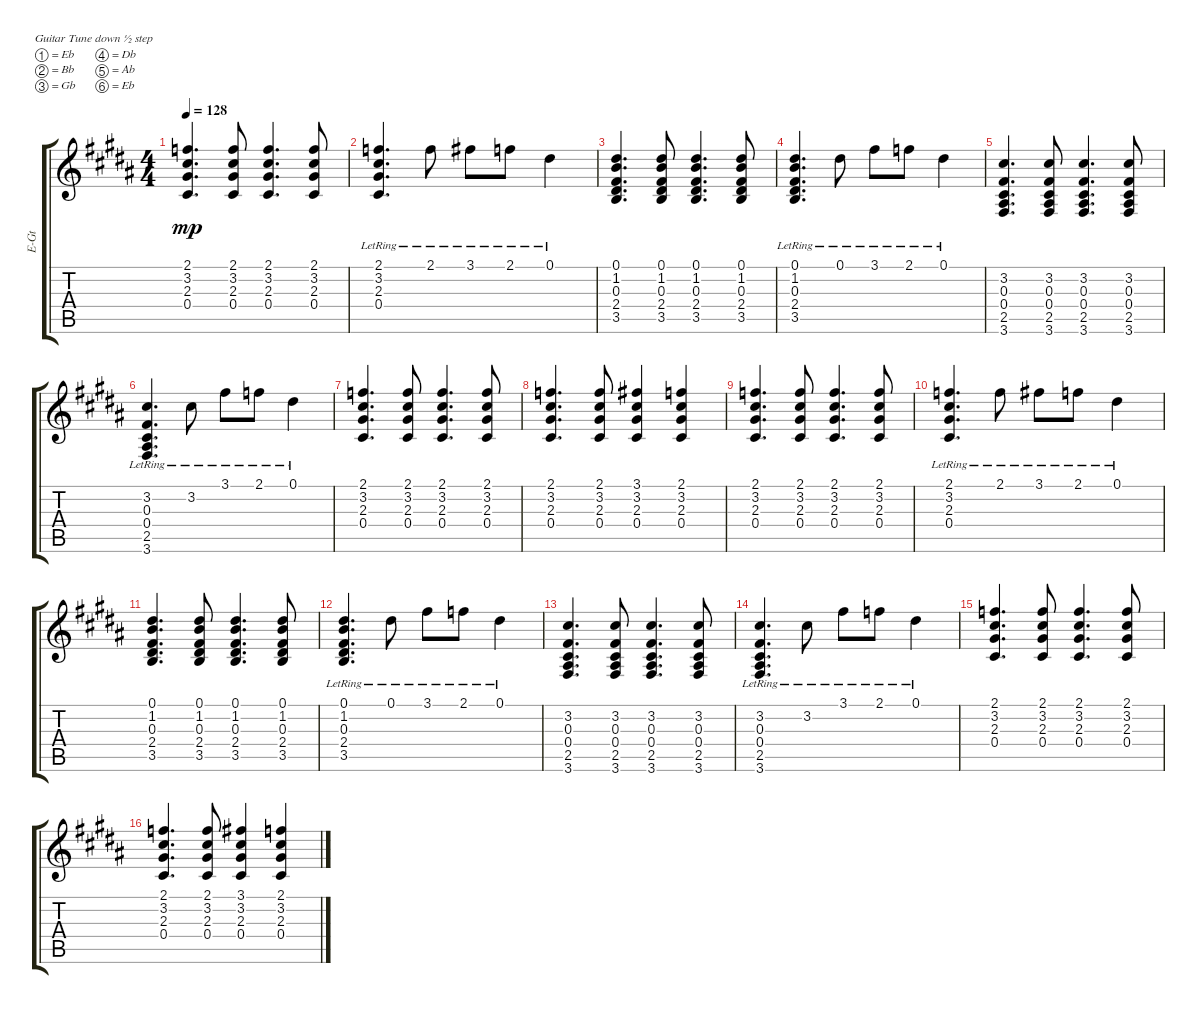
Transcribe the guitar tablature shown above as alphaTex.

\bracketExtendMode groupsimilarinstruments
\otherSystemsTrackNameOrientation horizontal
\track ("Guitar 3 (Slash)" "E-Gt") {defaultSystemsLayout 4 instrument electricguitarjazz}
\staff {score tabs}
\tuning (Eb4 Bb3 Gb3 Db3 Ab2 Eb2)
\ts (4 4)
\tempo 128
\clef g2
\ks b
(2.1{acc b} 3.2{acc forcenatural} 2.3{acc forcenatural} 0.4{acc forcenatural}).4{d dy mp} (2.1{acc b} 3.2{acc forcenatural} 2.3{acc forcenatural} 0.4{acc forcenatural}).8 (2.1{acc b} 3.2{acc forcenatural} 2.3{acc forcenatural} 0.4{acc forcenatural}).4{d} (2.1{acc b} 3.2{acc forcenatural} 2.3{acc forcenatural} 0.4{acc forcenatural}).8 |
(2.1{lr acc b} 3.2{lr acc forcenatural} 2.3{lr acc forcenatural} 0.4{lr acc forcenatural}).4{d} 2.1{lr acc b}.8 3.1{lr acc forcenatural}.8 2.1{lr acc b}.8 0.1{lr acc forcenatural}.4 |
(0.1{acc forcenatural} 1.2{acc forcenatural} 0.3{acc forcenatural} 2.4{acc forcenatural} 3.5{acc forcenatural}).4{d} (0.1{acc forcenatural} 1.2{acc forcenatural} 0.3{acc forcenatural} 2.4{acc forcenatural} 3.5{acc forcenatural}).8 (0.1{acc forcenatural} 1.2{acc forcenatural} 0.3{acc forcenatural} 2.4{acc forcenatural} 3.5{acc forcenatural}).4{d} (0.1{acc forcenatural} 1.2{acc forcenatural} 0.3{acc forcenatural} 2.4{acc forcenatural} 3.5{acc forcenatural}).8 |
(0.1{lr acc forcenatural} 1.2{lr acc forcenatural} 0.3{lr acc forcenatural} 2.4{lr acc forcenatural} 3.5{lr acc forcenatural}).4{d} 0.1{lr acc forcenatural}.8 3.1{lr acc forcenatural}.8 2.1{lr acc b}.8 0.1{lr acc forcenatural}.4 |
(3.2{acc forcenatural} 0.3{acc forcenatural} 0.4{acc forcenatural} 2.5{acc forcenatural} 3.6{acc forcenatural}).4{d} (3.2{acc forcenatural} 0.3{acc forcenatural} 0.4{acc forcenatural} 2.5{acc forcenatural} 3.6{acc forcenatural}).8 (3.2{acc forcenatural} 0.3{acc forcenatural} 0.4{acc forcenatural} 2.5{acc forcenatural} 3.6{acc forcenatural}).4{d} (3.2{acc forcenatural} 0.3{acc forcenatural} 0.4{acc forcenatural} 2.5{acc forcenatural} 3.6{acc forcenatural}).8 |
(3.2{lr acc forcenatural} 0.3{lr acc forcenatural} 0.4{lr acc forcenatural} 2.5{lr acc forcenatural} 3.6{lr acc forcenatural}).4{d} 3.2{lr acc forcenatural}.8 3.1{lr acc forcenatural}.8 2.1{lr acc b}.8 0.1{lr acc forcenatural}.4 |
(2.1{acc b} 3.2{acc forcenatural} 2.3{acc forcenatural} 0.4{acc forcenatural}).4{d} (2.1{acc b} 3.2{acc forcenatural} 2.3{acc forcenatural} 0.4{acc forcenatural}).8 (2.1{acc b} 3.2{acc forcenatural} 2.3{acc forcenatural} 0.4{acc forcenatural}).4{d} (2.1{acc b} 3.2{acc forcenatural} 2.3{acc forcenatural} 0.4{acc forcenatural}).8 |
(2.1{acc b} 3.2{acc forcenatural} 2.3{acc forcenatural} 0.4{acc forcenatural}).4{d} (2.1{acc b} 3.2{acc forcenatural} 2.3{acc forcenatural} 0.4{acc forcenatural}).8 (3.1{acc forcenatural} 3.2{acc forcenatural} 2.3{acc forcenatural} 0.4{acc forcenatural}).4 (2.1{acc b} 3.2{acc forcenatural} 2.3{acc forcenatural} 0.4{acc forcenatural}).4 |
(2.1{acc b} 3.2{acc forcenatural} 2.3{acc forcenatural} 0.4{acc forcenatural}).4{d} (2.1{acc b} 3.2{acc forcenatural} 2.3{acc forcenatural} 0.4{acc forcenatural}).8 (2.1{acc b} 3.2{acc forcenatural} 2.3{acc forcenatural} 0.4{acc forcenatural}).4{d} (2.1{acc b} 3.2{acc forcenatural} 2.3{acc forcenatural} 0.4{acc forcenatural}).8 |
(2.1{lr acc b} 3.2{lr acc forcenatural} 2.3{lr acc forcenatural} 0.4{lr acc forcenatural}).4{d} 2.1{lr acc b}.8 3.1{lr acc forcenatural}.8 2.1{lr acc b}.8 0.1{lr acc forcenatural}.4 |
(0.1{acc forcenatural} 1.2{acc forcenatural} 0.3{acc forcenatural} 2.4{acc forcenatural} 3.5{acc forcenatural}).4{d} (0.1{acc forcenatural} 1.2{acc forcenatural} 0.3{acc forcenatural} 2.4{acc forcenatural} 3.5{acc forcenatural}).8 (0.1{acc forcenatural} 1.2{acc forcenatural} 0.3{acc forcenatural} 2.4{acc forcenatural} 3.5{acc forcenatural}).4{d} (0.1{acc forcenatural} 1.2{acc forcenatural} 0.3{acc forcenatural} 2.4{acc forcenatural} 3.5{acc forcenatural}).8 |
(0.1{lr acc forcenatural} 1.2{lr acc forcenatural} 0.3{lr acc forcenatural} 2.4{lr acc forcenatural} 3.5{lr acc forcenatural}).4{d} 0.1{lr acc forcenatural}.8 3.1{lr acc forcenatural}.8 2.1{lr acc b}.8 0.1{lr acc forcenatural}.4 |
(3.2{acc forcenatural} 0.3{acc forcenatural} 0.4{acc forcenatural} 2.5{acc forcenatural} 3.6{acc forcenatural}).4{d} (3.2{acc forcenatural} 0.3{acc forcenatural} 0.4{acc forcenatural} 2.5{acc forcenatural} 3.6{acc forcenatural}).8 (3.2{acc forcenatural} 0.3{acc forcenatural} 0.4{acc forcenatural} 2.5{acc forcenatural} 3.6{acc forcenatural}).4{d} (3.2{acc forcenatural} 0.3{acc forcenatural} 0.4{acc forcenatural} 2.5{acc forcenatural} 3.6{acc forcenatural}).8 |
(3.2{lr acc forcenatural} 0.3{lr acc forcenatural} 0.4{lr acc forcenatural} 2.5{lr acc forcenatural} 3.6{lr acc forcenatural}).4{d} 3.2{lr acc forcenatural}.8 3.1{lr acc forcenatural}.8 2.1{lr acc b}.8 0.1{lr acc forcenatural}.4 |
(2.1{acc b} 3.2{acc forcenatural} 2.3{acc forcenatural} 0.4{acc forcenatural}).4{d} (2.1{acc b} 3.2{acc forcenatural} 2.3{acc forcenatural} 0.4{acc forcenatural}).8 (2.1{acc b} 3.2{acc forcenatural} 2.3{acc forcenatural} 0.4{acc forcenatural}).4{d} (2.1{acc b} 3.2{acc forcenatural} 2.3{acc forcenatural} 0.4{acc forcenatural}).8 |
(2.1{acc b} 3.2{acc forcenatural} 2.3{acc forcenatural} 0.4{acc forcenatural}).4{d} (2.1{acc b} 3.2{acc forcenatural} 2.3{acc forcenatural} 0.4{acc forcenatural}).8 (3.1{acc forcenatural} 3.2{acc forcenatural} 2.3{acc forcenatural} 0.4{acc forcenatural}).4 (2.1{acc b} 3.2{acc forcenatural} 2.3{acc forcenatural} 0.4{acc forcenatural}).4
